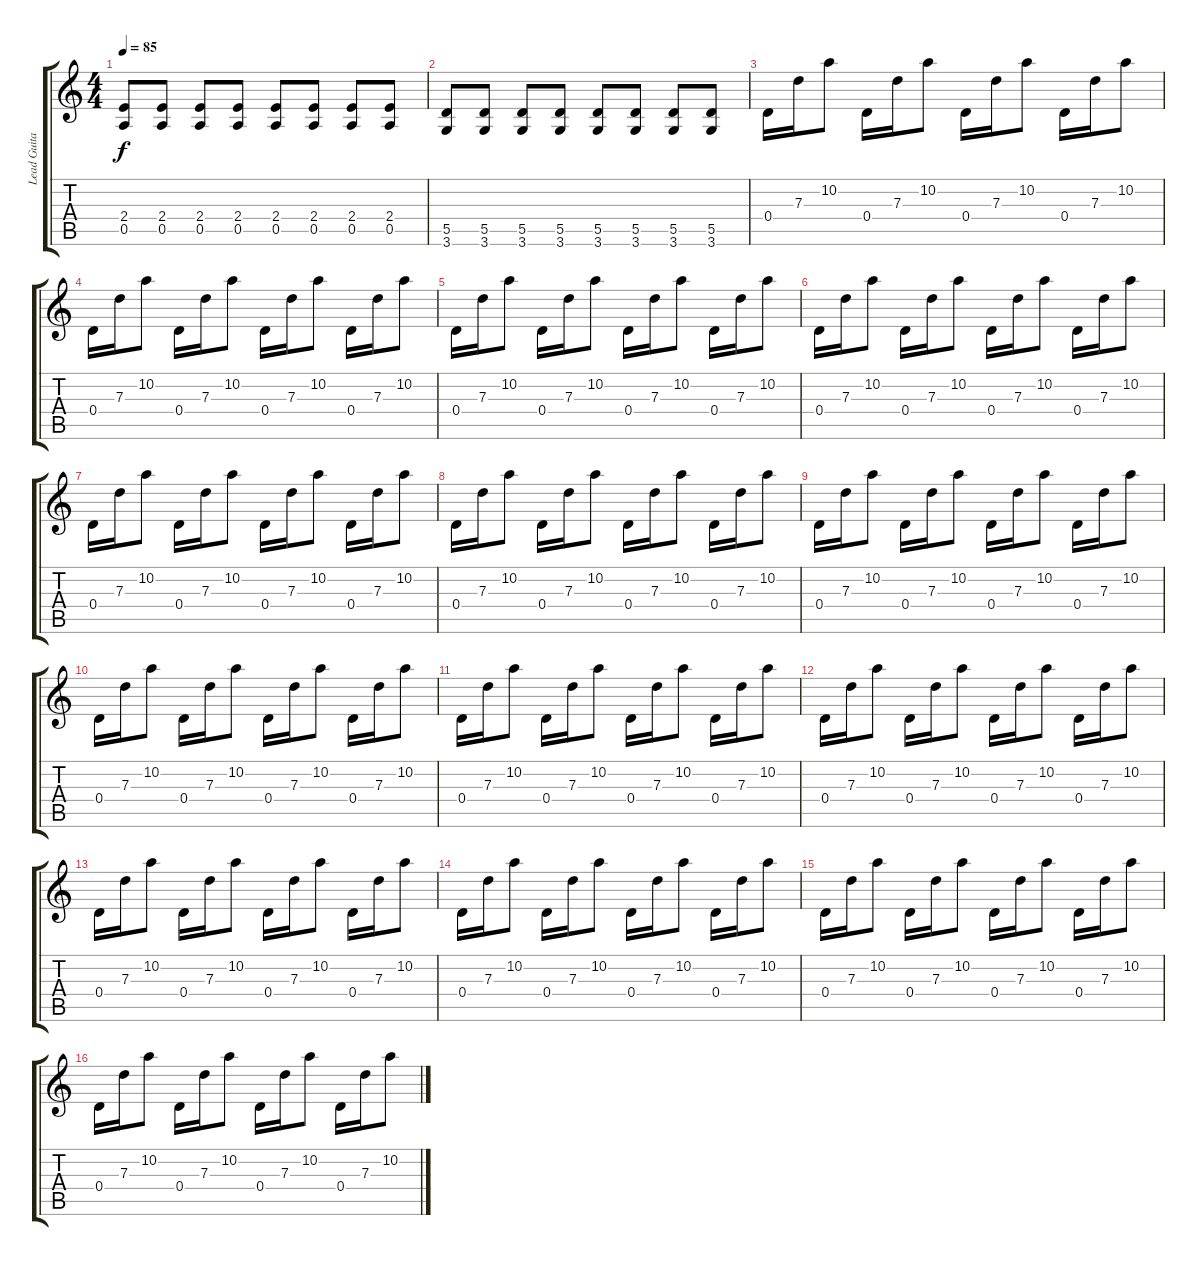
\track ("Lead Guitar - Chris Miller" "Lead Guita") {instrument distortionguitar}
\staff {score tabs}
\tuning (E4 B3 G3 D3 A2 E2) {hide}
\ts (4 4)
\tempo 85
\clef g2
\ks c
(2.4 0.5).8{dy f} (2.4 0.5).8 (2.4 0.5).8 (2.4 0.5).8 (2.4 0.5).8 (2.4 0.5).8 (2.4 0.5).8 (2.4 0.5).8 |
(5.5 3.6).8 (5.5 3.6).8 (5.5 3.6).8 (5.5 3.6).8 (5.5 3.6).8 (5.5 3.6).8 (5.5 3.6).8 (5.5 3.6).8 |
0.4.16 7.3.16 10.2.8 0.4.16 7.3.16 10.2.8 0.4.16 7.3.16 10.2.8 0.4.16 7.3.16 10.2.8 |
0.4.16 7.3.16 10.2.8 0.4.16 7.3.16 10.2.8 0.4.16 7.3.16 10.2.8 0.4.16 7.3.16 10.2.8 |
0.4.16 7.3.16 10.2.8 0.4.16 7.3.16 10.2.8 0.4.16 7.3.16 10.2.8 0.4.16 7.3.16 10.2.8 |
0.4.16 7.3.16 10.2.8 0.4.16 7.3.16 10.2.8 0.4.16 7.3.16 10.2.8 0.4.16 7.3.16 10.2.8 |
0.4.16 7.3.16 10.2.8 0.4.16 7.3.16 10.2.8 0.4.16 7.3.16 10.2.8 0.4.16 7.3.16 10.2.8 |
0.4.16 7.3.16 10.2.8 0.4.16 7.3.16 10.2.8 0.4.16 7.3.16 10.2.8 0.4.16 7.3.16 10.2.8 |
0.4.16 7.3.16 10.2.8 0.4.16 7.3.16 10.2.8 0.4.16 7.3.16 10.2.8 0.4.16 7.3.16 10.2.8 |
0.4.16 7.3.16 10.2.8 0.4.16 7.3.16 10.2.8 0.4.16 7.3.16 10.2.8 0.4.16 7.3.16 10.2.8 |
0.4.16 7.3.16 10.2.8 0.4.16 7.3.16 10.2.8 0.4.16 7.3.16 10.2.8 0.4.16 7.3.16 10.2.8 |
0.4.16 7.3.16 10.2.8 0.4.16 7.3.16 10.2.8 0.4.16 7.3.16 10.2.8 0.4.16 7.3.16 10.2.8 |
0.4.16 7.3.16 10.2.8 0.4.16 7.3.16 10.2.8 0.4.16 7.3.16 10.2.8 0.4.16 7.3.16 10.2.8 |
0.4.16 7.3.16 10.2.8 0.4.16 7.3.16 10.2.8 0.4.16 7.3.16 10.2.8 0.4.16 7.3.16 10.2.8 |
0.4.16 7.3.16 10.2.8 0.4.16 7.3.16 10.2.8 0.4.16 7.3.16 10.2.8 0.4.16 7.3.16 10.2.8 |
0.4.16 7.3.16 10.2.8 0.4.16 7.3.16 10.2.8 0.4.16 7.3.16 10.2.8 0.4.16 7.3.16 10.2.8
